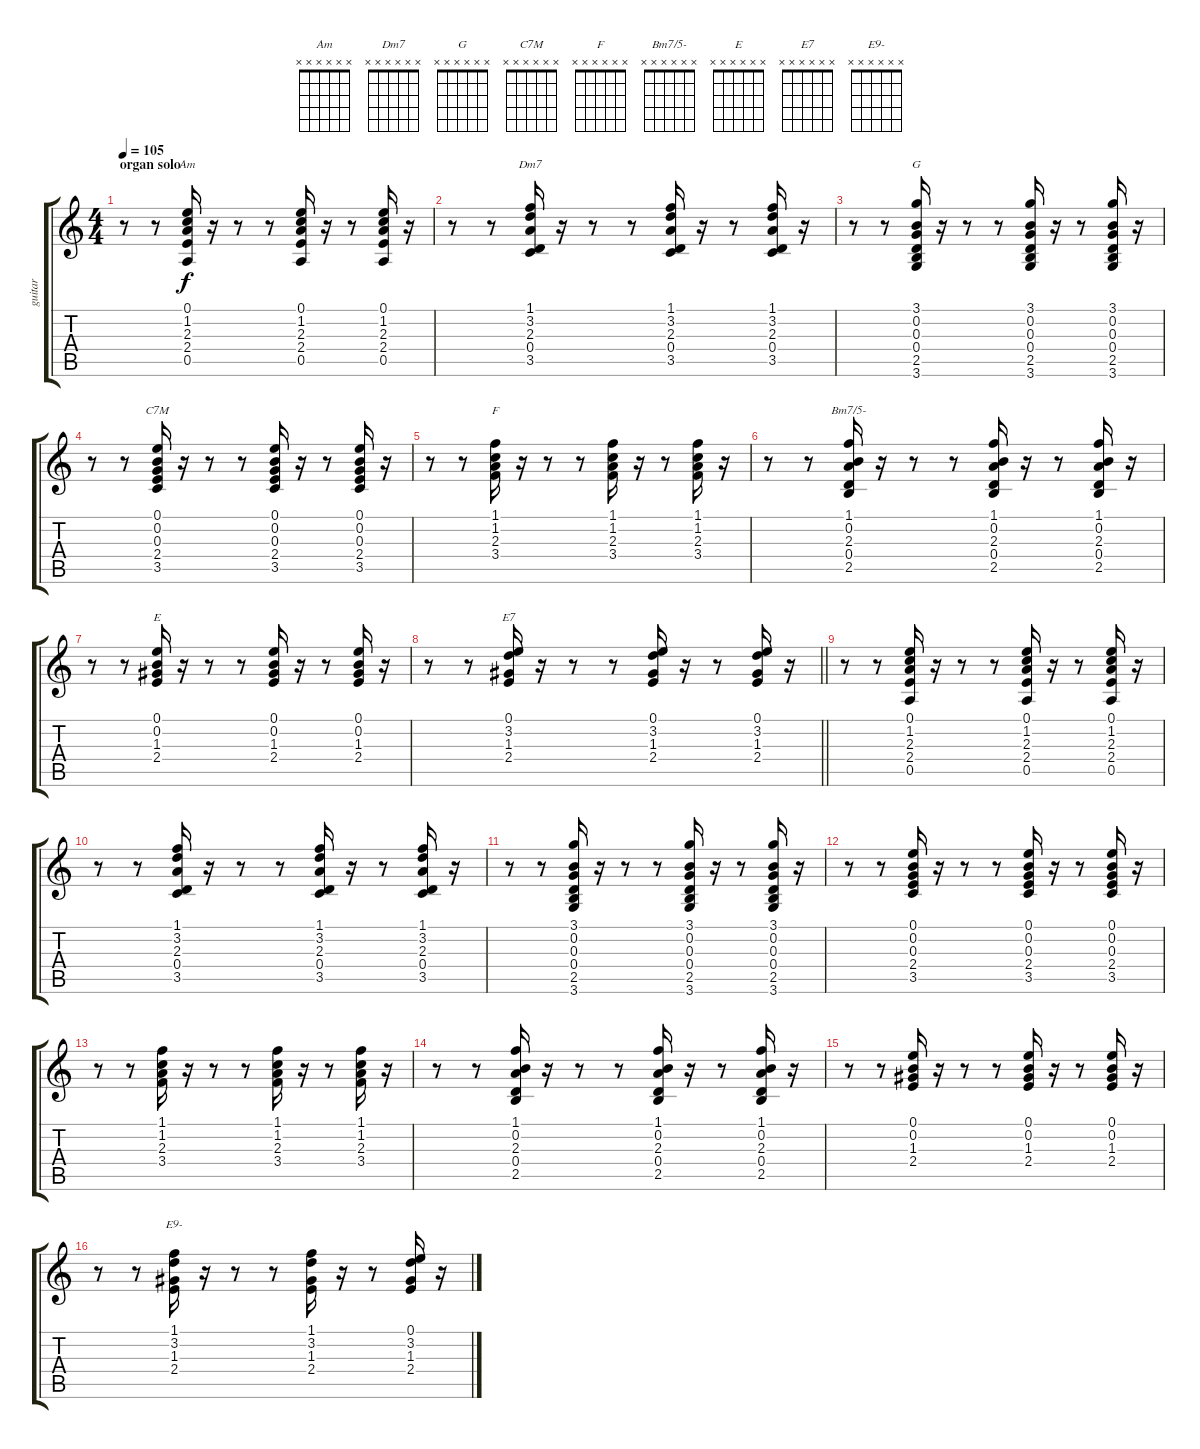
\track ("guitar" "guitar") {instrument electricguitarclean}
\staff {score tabs}
\tuning (E4 B3 G3 D3 A2 E2) {hide}
\chord ("Am" x x x x x x) {firstfret 0}
\chord ("Dm7" x x x x x x) {firstfret 0}
\chord ("G" x x x x x x) {firstfret 0}
\chord ("C7M" x x x x x x) {firstfret 0}
\chord ("F" x x x x x x) {firstfret 0}
\chord ("Bm7/5-" x x x x x x) {firstfret 0}
\chord ("E" x x x x x x) {firstfret 0}
\chord ("E7" x x x x x x) {firstfret 0}
\chord ("E9-" x x x x x x) {firstfret 0}
\ts (4 4)
\section ("" "organ solo")
\tempo 105
\clef g2
\ks c
r.8{dy f volume 9 instrument electricguitarmuted} r.8 (0.1 1.2 2.3 2.4 0.5).16{ch "Am"} r.16 r.8 r.8 (0.1 1.2 2.3 2.4 0.5).16 r.16 r.8 (0.1 1.2 2.3 2.4 0.5).16 r.16 |
r.8 r.8 (1.1 3.2 2.3 0.4 3.5).16{ch "Dm7"} r.16 r.8 r.8 (1.1 3.2 2.3 0.4 3.5).16 r.16 r.8 (1.1 3.2 2.3 0.4 3.5).16 r.16 |
r.8 r.8 (3.1 0.2 0.3 0.4 2.5 3.6).16{ch "G"} r.16 r.8 r.8 (3.1 0.2 0.3 0.4 2.5 3.6).16 r.16 r.8 (3.1 0.2 0.3 0.4 2.5 3.6).16 r.16 |
r.8 r.8 (0.1 0.2 0.3 2.4 3.5).16{ch "C7M"} r.16 r.8 r.8 (0.1 0.2 0.3 2.4 3.5).16 r.16 r.8 (0.1 0.2 0.3 2.4 3.5).16 r.16 |
r.8 r.8 (1.1 1.2 2.3 3.4).16{ch "F"} r.16 r.8 r.8 (1.1 1.2 2.3 3.4).16 r.16 r.8 (1.1 1.2 2.3 3.4).16 r.16 |
r.8 r.8 (1.1 0.2 2.3 0.4 2.5).16{ch "Bm7/5-"} r.16 r.8 r.8 (1.1 0.2 2.3 0.4 2.5).16 r.16 r.8 (1.1 0.2 2.3 0.4 2.5).16 r.16 |
r.8 r.8 (0.1 0.2 1.3 2.4).16{ch "E"} r.16 r.8 r.8 (0.1 0.2 1.3 2.4).16 r.16 r.8 (0.1 0.2 1.3 2.4).16 r.16 |
\barLineRight lightlight
r.8 r.8 (0.1 3.2 1.3 2.4).16{ch "E7"} r.16 r.8 r.8 (0.1 3.2 1.3 2.4).16 r.16 r.8 (0.1 3.2 1.3 2.4).16 r.16 |
r.8 r.8 (0.1 1.2 2.3 2.4 0.5).16 r.16 r.8 r.8 (0.1 1.2 2.3 2.4 0.5).16 r.16 r.8 (0.1 1.2 2.3 2.4 0.5).16 r.16 |
r.8 r.8 (1.1 3.2 2.3 0.4 3.5).16 r.16 r.8 r.8 (1.1 3.2 2.3 0.4 3.5).16 r.16 r.8 (1.1 3.2 2.3 0.4 3.5).16 r.16 |
r.8 r.8 (3.1 0.2 0.3 0.4 2.5 3.6).16 r.16 r.8 r.8 (3.1 0.2 0.3 0.4 2.5 3.6).16 r.16 r.8 (3.1 0.2 0.3 0.4 2.5 3.6).16 r.16 |
r.8 r.8 (0.1 0.2 0.3 2.4 3.5).16 r.16 r.8 r.8 (0.1 0.2 0.3 2.4 3.5).16 r.16 r.8 (0.1 0.2 0.3 2.4 3.5).16 r.16 |
r.8 r.8 (1.1 1.2 2.3 3.4).16 r.16 r.8 r.8 (1.1 1.2 2.3 3.4).16 r.16 r.8 (1.1 1.2 2.3 3.4).16 r.16 |
r.8 r.8 (1.1 0.2 2.3 0.4 2.5).16 r.16 r.8 r.8 (1.1 0.2 2.3 0.4 2.5).16 r.16 r.8 (1.1 0.2 2.3 0.4 2.5).16 r.16 |
r.8 r.8 (0.1 0.2 1.3 2.4).16 r.16 r.8 r.8 (0.1 0.2 1.3 2.4).16 r.16 r.8 (0.1 0.2 1.3 2.4).16 r.16 |
r.8 r.8 (1.1 3.2 1.3 2.4).16{ch "E9-"} r.16 r.8 r.8 (1.1 3.2 1.3 2.4).16 r.16 r.8 (0.1 3.2 1.3 2.4).16 r.16
